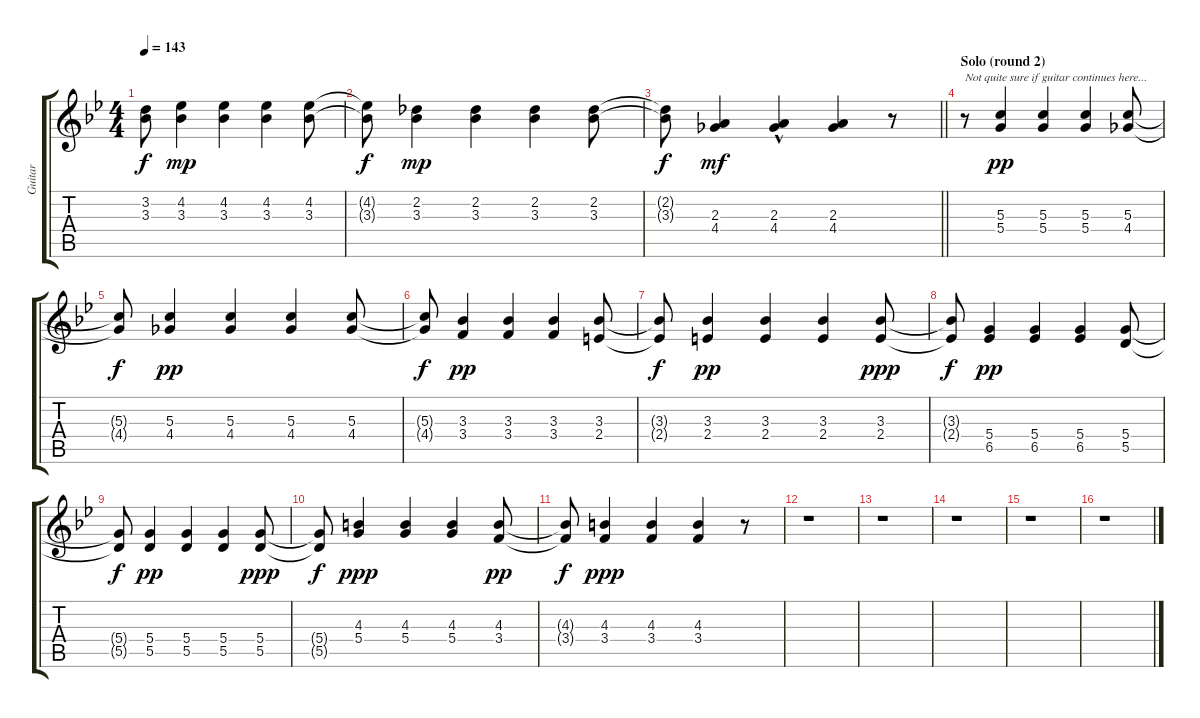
\track ("Guitar" "Guitar") {instrument acousticguitarnylon}
\staff {score tabs}
\tuning (E4 B3 G3 D3 A2 E2) {hide}
\ts (4 4)
\tempo 143
\clef g2
\ks gminor
(3.2{t} 3.3{t}).8{dy f} (4.2 3.3).4{dy mp} (4.2 3.3).4 (4.2 3.3).4 (4.2 3.3).8 |
(4.2{t} 3.3{t}).8{dy f} (2.2 3.3).4{dy mp} (2.2 3.3).4 (2.2 3.3).4 (2.2 3.3).8 |
\barLineRight lightlight
(2.2{t} 3.3{t}).8{dy f} (2.3 4.4).4{dy mf} (2.3{hac} 4.4).4 (2.3 4.4).4 r.8 |
\section ("" "Solo (round 2)")
r.8{txt "Not quite sure if guitar continues here..."} (5.3 5.4).4{dy pp} (5.3 5.4).4 (5.3 5.4).4 (5.3 4.4).8 |
(5.3{t} 4.4{t}).8{dy f} (5.3 4.4).4{dy pp} (5.3 4.4).4 (5.3 4.4).4 (5.3 4.4).8 |
(5.3{t} 4.4{t}).8{dy f} (3.3 3.4).4{dy pp} (3.3 3.4).4 (3.3 3.4).4 (3.3 2.4).8 |
(3.3{t} 2.4{t}).8{dy f} (3.3 2.4).4{dy pp} (3.3 2.4).4 (3.3 2.4).4 (3.3 2.4).8{dy ppp} |
(3.3{t} 2.4{t}).8{dy f} (5.4 6.5).4{dy pp} (5.4 6.5).4 (5.4 6.5).4 (5.4 5.5).8 |
(5.4{t} 5.5{t}).8{dy f} (5.4 5.5).4{dy pp} (5.4 5.5).4 (5.4 5.5).4 (5.4 5.5).8{dy ppp} |
(5.4{t} 5.5{t}).8{dy f} (4.3 5.4).4{dy ppp} (4.3 5.4).4 (4.3 5.4).4 (4.3 3.4).8{dy pp} |
(4.3{t} 3.4{t}).8{dy f} (4.3 3.4).4{dy ppp} (4.3 3.4).4 (4.3 3.4).4 r.8 |
r.1 |
r.1 |
r.1 |
r.1 |
r.1
